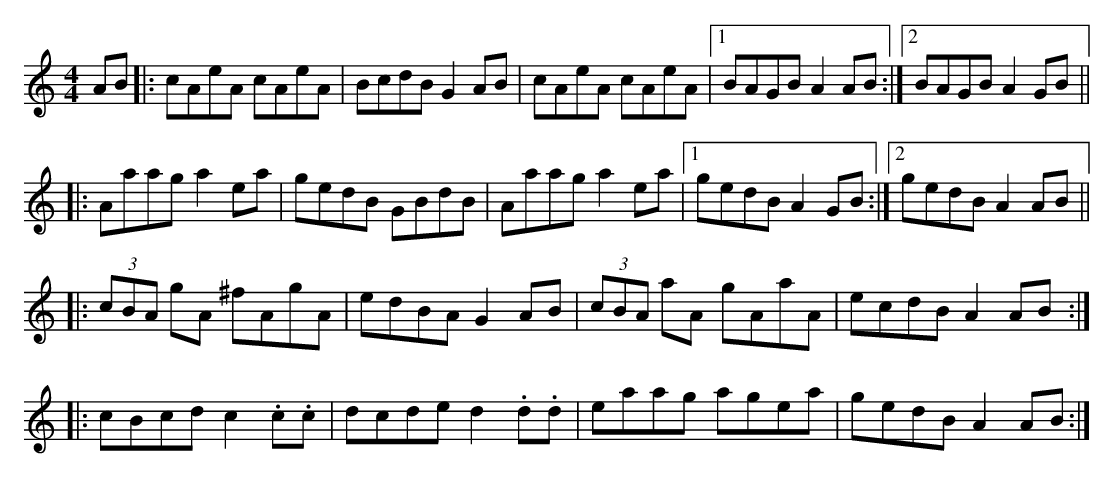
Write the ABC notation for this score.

X:1
M:4/4
K:Amin
AB|:cAeA cAeA|BcdB G2 AB|cAeA cAeA|1 BAGB A2 AB:|2 BAGB A2 GB||
|:Aaag a2 ea|gedB GBdB|Aaag a2 ea|1 gedB A2 GB:|2 gedB A2 AB||
|:(3cBA gA ^fAgA|edBA G2 AB|(3cBA aA gAaA|ecdB A2 AB:|
|:cBcd c2 .c.c|dcde d2 .d.d|eaag agea|gedB A2 AB:|
